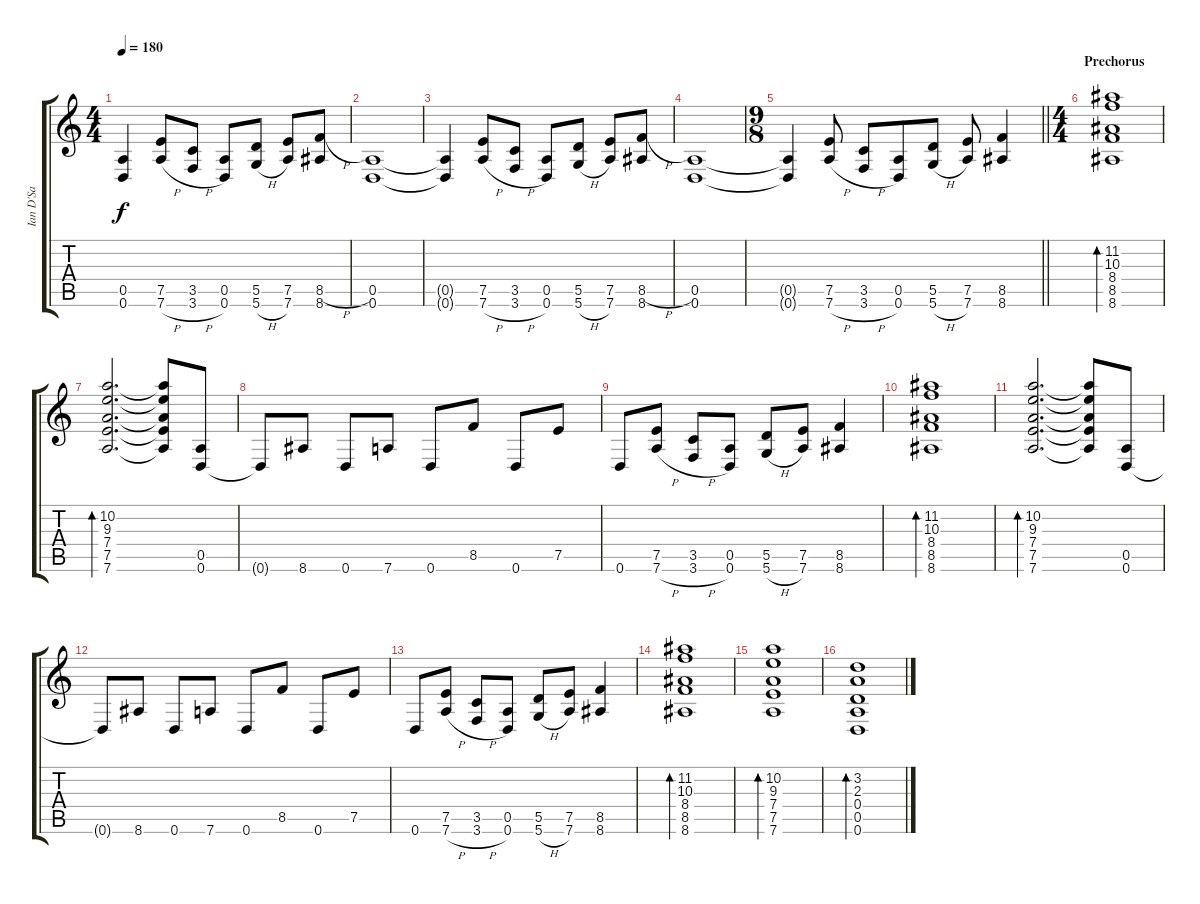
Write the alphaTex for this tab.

\track ("Ian D'Sa" "Ian D'Sa") {instrument distortionguitar}
\staff {score tabs}
\tuning (E4 B3 G3 D3 A2 D2) {hide}
\ts (4 4)
\tempo 180
\clef g2
\ks c
(0.5{t} 0.6{t}).4{dy f} (7.5 7.6{h}).8 (3.5 3.6{h}).8 (0.5 0.6).8 (5.5 5.6{h}).8 (7.5 7.6).8 (8.5{h} 8.6).8 |
(0.5 0.6).1 |
(0.5{t} 0.6{t}).4 (7.5 7.6{h}).8 (3.5 3.6{h}).8 (0.5 0.6).8 (5.5 5.6{h}).8 (7.5 7.6).8 (8.5{h} 8.6).8 |
(0.5 0.6).1 |
\ts (9 8)
\barLineRight lightlight
(0.5{t} 0.6{t}).4 (7.5 7.6{h}).8 (3.5 3.6{h}).8 (0.5 0.6).8 (5.5 5.6{h}).8 (7.5 7.6).8 (8.5 8.6).4 |
\ts (4 4)
\section ("" "Prechorus")
(11.2 10.3 8.4 8.5 8.6).1{bd 120} |
(10.2 9.3 7.4 7.5 7.6).2{d bd 120} (10.2{t} 9.3{t} 7.4{t} 7.5{t} 7.6{t}).8 (0.5 0.6).8 |
0.6{t}.8 8.6.8 0.6.8 7.6.8 0.6.8 8.5.8 0.6.8 7.5.8 |
0.6.8 (7.5 7.6{h}).8 (3.5 3.6{h}).8 (0.5 0.6).8 (5.5 5.6{h}).8 (7.5 7.6).8 (8.5 8.6).4 |
(11.2 10.3 8.4 8.5 8.6).1{bd 120} |
(10.2 9.3 7.4 7.5 7.6).2{d bd 120} (10.2{t} 9.3{t} 7.4{t} 7.5{t} 7.6{t}).8 (0.5 0.6).8 |
0.6{t}.8 8.6.8 0.6.8 7.6.8 0.6.8 8.5.8 0.6.8 7.5.8 |
0.6.8 (7.5 7.6{h}).8 (3.5 3.6{h}).8 (0.5 0.6).8 (5.5 5.6{h}).8 (7.5 7.6).8 (8.5 8.6).4 |
(11.2 10.3 8.4 8.5 8.6).1{bd 120} |
(10.2 9.3 7.4 7.5 7.6).1{bd 120} |
(3.2 2.3 0.4 0.5 0.6).1{bd 120}
